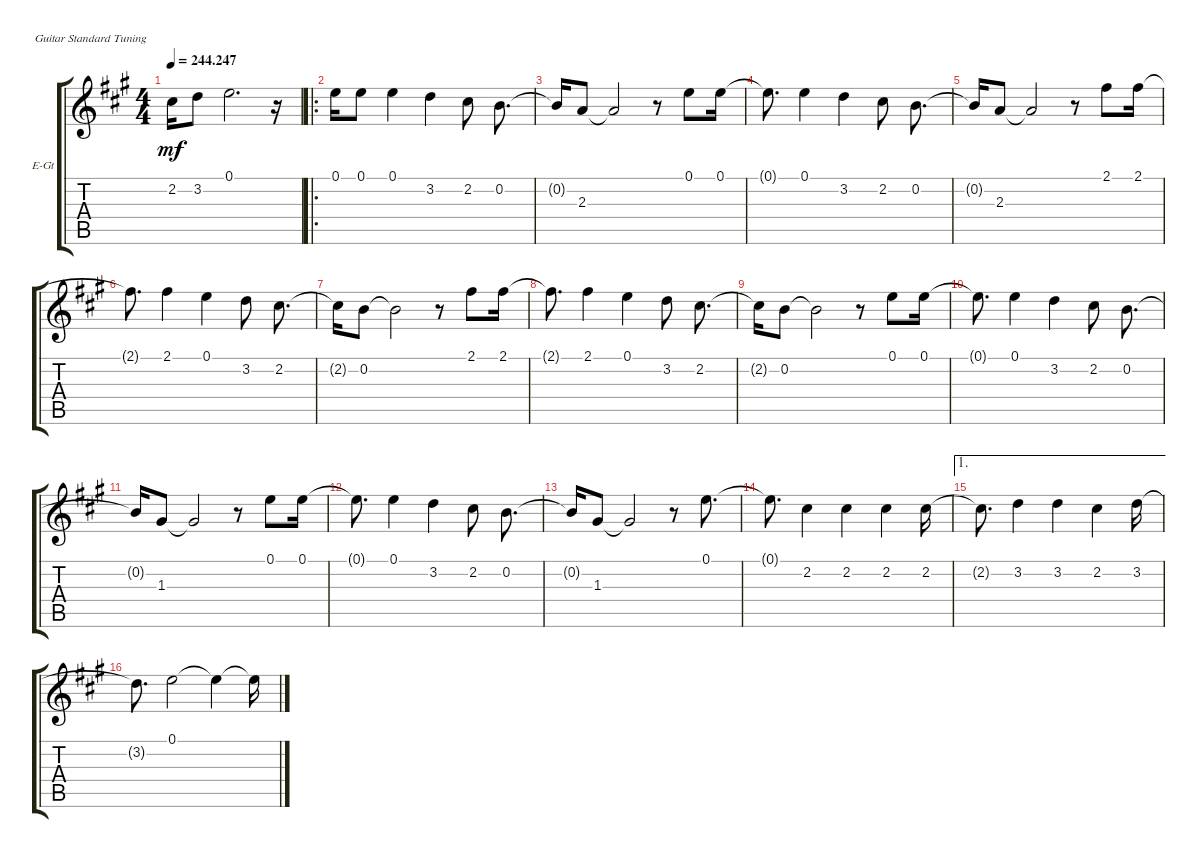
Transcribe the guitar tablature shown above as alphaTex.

\defaultSystemsLayout 4
\bracketExtendMode groupsimilarinstruments
\firstSystemTrackNameOrientation horizontal
\otherSystemsTrackNameOrientation horizontal
\track ("Electric Guitar" "E-Gt") {instrument overdrivenguitar}
\staff {score tabs}
\tuning (E4 B3 G3 D3 A2 E2)
\ts (4 4)
\tempo
244.247
\accidentals auto
\clef g2
\ottava regular
\simile none
\scale
0.312821
\ks a
2.2{t}.16{dy mf} 3.2.8 0.1.2{d} r.16 |
\ro
\scale
0.374359 0.1.16 0.1.8 0.1.4 3.2.4 2.2.8 0.2.8{d} |
\scale
0.333333 0.2{t}.16 2.3.8 2.3{t}.2 r.8 0.1.8 0.1.16 |
\scale
0.333333 0.1{t}.8{d} 0.1.4 3.2.4 2.2.8 0.2.8{d} |
\scale
0.333333 0.2{t}.16 2.3.8 2.3{t}.2 r.8 2.1.8 2.1.16 |
\scale
0.333333 2.1{t}.8{d} 2.1.4 0.1.4 3.2.8 2.2.8{d} |
\scale
0.333333 2.2{t}.16 0.2.8 0.2{t}.2 r.8 2.1.8 2.1.16 |
\scale
0.333333 2.1{t}.8{d} 2.1.4 0.1.4 3.2.8 2.2.8{d} |
\scale
0.333333 2.2{t}.16 0.2.8 0.2{t}.2 r.8 0.1.8 0.1.16 |
\scale
0.333333 0.1{t}.8{d} 0.1.4 3.2.4 2.2.8 0.2.8{d} |
\scale
0.333333 0.2{t}.16 1.3.8 1.3{t}.2 r.8 0.1.8 0.1.16 |
\scale
0.333333 0.1{t}.8{d} 0.1.4 3.2.4 2.2.8 0.2.8{d} |
\scale
0.333333 0.2{t}.16 1.3.8 1.3{t}.2 r.8 0.1.8{d} |
\scale
0.333333 0.1{t}.8{d} 2.2.4 2.2.4 2.2.4 2.2.16 |
\ae 1
\scale
0.322751 2.2{t}.8{d} 3.2.4 3.2.4 2.2.4 3.2.16 |
\scale
0.322751 3.2{t}.8{d} 0.1.2 0.1{t}.4 0.1{t}.16
